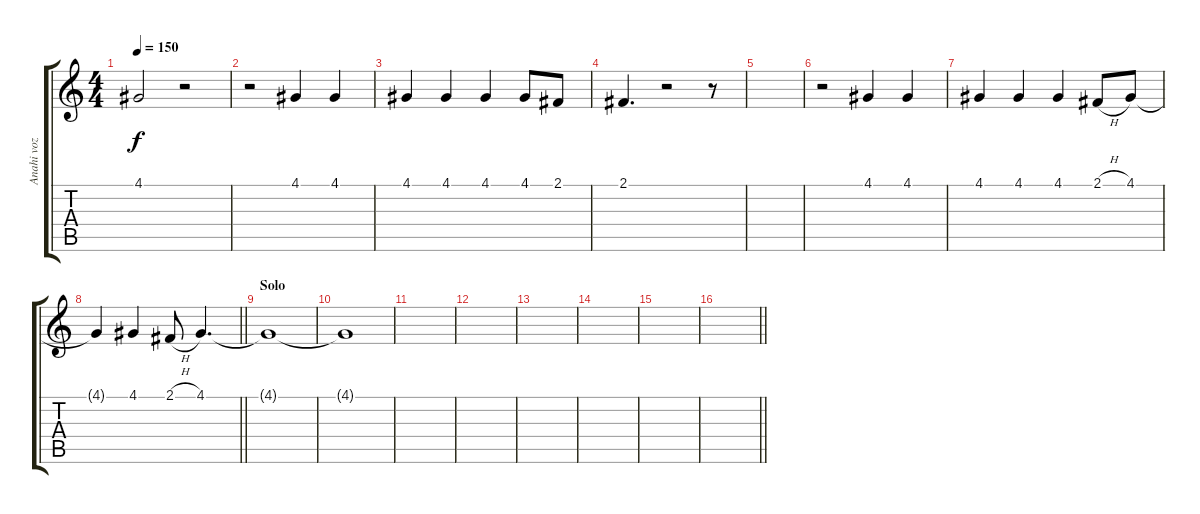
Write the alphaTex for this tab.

\track ("Anahi voz" "Anahi voz") {instrument flute}
\staff {score tabs}
\tuning (E4 B3 G3 D3 A2 E2) {hide}
\ts (4 4)
\tempo 150
\clef g2
\ks c
4.1{t}.2{dy f} r.2 |
r.2 4.1.4 4.1.4 |
4.1.4 4.1.4 4.1.4 4.1.8 2.1.8 |
2.1.4{d} r.2 r.8 |
|
r.2 4.1.4 4.1.4 |
4.1.4 4.1.4 4.1.4 2.1{h}.8 4.1.8 |
\barLineRight lightlight
4.1{t}.4 4.1.4 2.1{h}.8 4.1.4{d} |
\section ("" "Solo")
4.1{t}.1{volume 0} |
4.1{t}.1 |
|
|
|
|
|
\barLineRight lightlight
